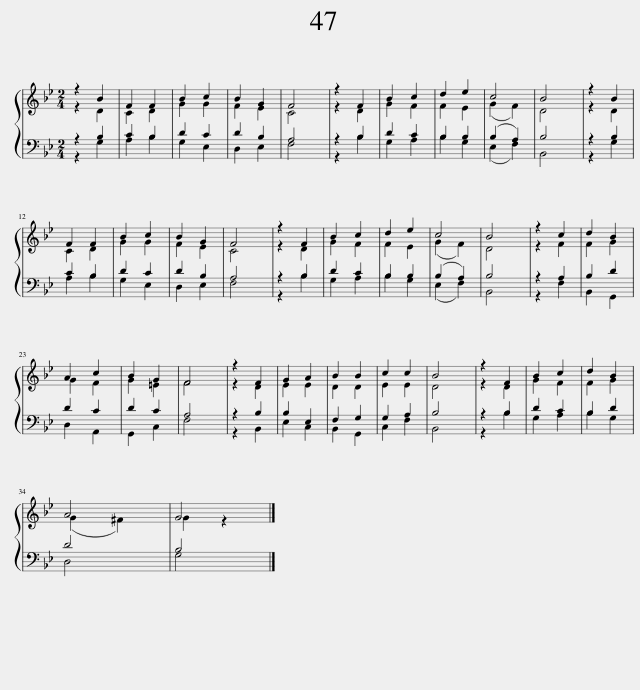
X:1
%%score { ( 1 2 ) | ( 3 4 ) }
L:1/8
M:2/4
I:linebreak $
K:Bb
V:1 treble
V:2 treble
V:3 bass
V:4 bass
V:1
 z2 B2 | F2 F2 | B2 c2 | B2 G2 | F4 | %5
 z2 F2 | B2 c2 | d2 e2 | c4 | B4 | %10
 z2 B2 |$ F2 F2 | B2 c2 | B2 G2 | F4 | %15
 z2 F2 | B2 c2 | d2 e2 | c4 | B4 | %20
 z2 c2 | d2 B2 |$ A2 c2 | B2 G2 | F4 | %25
 z2 F2 | G2 A2 | B2 B2 | c2 c2 | B4 | %30
 z2 F2 | B2 c2 | d2 B2 |$ A4 | G4 |] %35
V:2
 z2 D2 | C2 D2 | G2 G2 | F2 E2 | C4 | %5
 z2 D2 | G2 F2 | F2 E2 | (G2 F2) | D4 | %10
 z2 D2 |$ C2 D2 | G2 G2 | F2 E2 | C4 | %15
 z2 D2 | G2 F2 | F2 E2 | (G2 F2) | D4 | %20
 z2 F2 | F2 G2 |$ G2 F2 | G2 =E2 | F4 | %25
 z2 D2 | E2 E2 | D2 D2 | E2 E2 | D4 | %30
 z2 D2 | G2 F2 | F2 G2 |$ (G2 ^F2) | G2 z2 |] %35
V:3
 z2 B,2 | C2 B,2 | D2 C2 | D2 B,2 | A,4 | %5
 z2 B,2 | D2 C2 | B,2 B,2 | (B,2 A,2) | B,4 | %10
 z2 B,2 |$ C2 B,2 | D2 C2 | D2 B,2 | A,4 | %15
 z2 B,2 | D2 C2 | B,2 B,2 | (B,2 A,2) | B,4 | %20
 z2 A,2 | B,2 D2 |$ D2 C2 | D2 C2 | A,4 | %25
 z2 B,2 | B,2 E,2 | F,2 G,2 | G,2 A,2 | B,4 | %30
 z2 B,2 | D2 C2 | B,2 D2 |$ D4 | B,4 |] %35
V:4
 z2 G,2 | A,2 B,2 | G,2 E,2 | D,2 E,2 | F,4 | %5
 z2 B,2 | G,2 A,2 | B,2 G,2 | (E,2 F,2) | B,,4 | %10
 z2 G,2 |$ A,2 B,2 | G,2 E,2 | D,2 E,2 | F,4 | %15
 z2 B,2 | G,2 A,2 | B,2 G,2 | (E,2 F,2) | B,,4 | %20
 z2 F,2 | B,,2 G,,2 |$ D,2 A,,2 | G,,2 C,2 | F,4 | %25
 z2 B,,2 | E,2 C,2 | B,,2 G,,2 | C,2 F,2 | B,,4 | %30
 z2 B,2 | G,2 A,2 | B,2 G,2 |$ D,4 | G,4 |] %35
